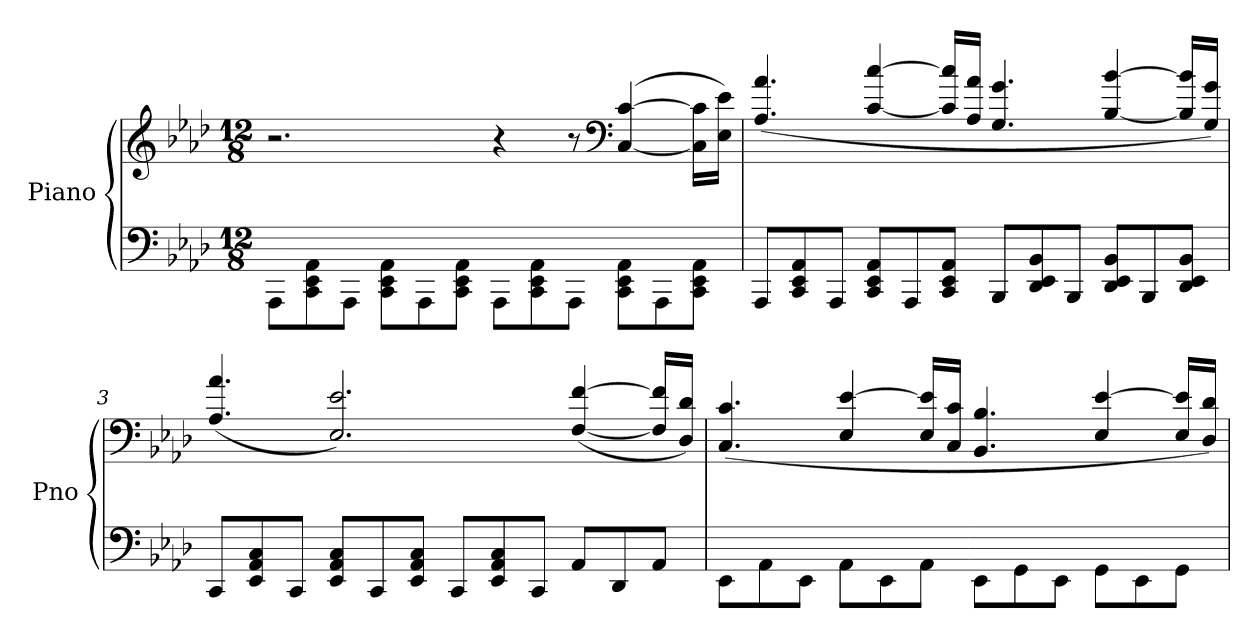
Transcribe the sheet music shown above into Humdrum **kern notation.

**kern	**kern	**dynam
*part1	*part1	*part1
*staff2	*staff1	*staff1/2
*I"Piano	*	*
*I'Pno	*	*
*clefF4	*clefG2	*
*k[b-e-a-d-]	*k[b-e-a-d-]	*
*M12/8	*M12/8	*
=1	=1	=1
!	!	!LO:DY:b
8AAA-\L	2.r	other-dynamics
8CC\ 8EE-\ 8AA-\	.	.
8AAA-\J	.	.
8CC\ 8EE-\ 8AA-\L	.	.
8AAA-\	.	.
8CC\ 8EE-\ 8AA-\J	.	.
8AAA-\L	4r	.
8CC\ 8EE-\ 8AA-\	.	.
8AAA-\J	8r	.
*	*clefF4	*
8CC\ 8EE-\ 8AA-\L	(>[4C/ [4c/	.
8AAA-\	.	.
8CC\ 8EE-\ 8AA-\J	16C\] 16c\]LL	.
.	16E-\ 16e-\JJ)	.
=2	=2	=2
8AAA-/L	(>4.A-/ 4.a-/	.
8CC/ 8EE-/ 8AA-/	.	.
8AAA-/J	.	.
8CC/ 8EE-/ 8AA-/L	[4c/ [4cc/	.
8AAA-/	.	.
8CC/ 8EE-/ 8AA-/J	16c/] 16cc/]LL	.
.	16A-/ 16a-/JJ	.
8BBB-/L	4.G/ 4.g/	.
8DD-/ 8EE-/ 8BB-/	.	.
8BBB-/J	.	.
8DD-/ 8EE-/ 8BB-/L	[4B-/ [4b-/	.
8BBB-/	.	.
8DD-/ 8EE-/ 8BB-/J	16B-/] 16b-/]LL	.
.	16G/ 16g/JJ)	.
!!LO:LB:g=z
=3	=3	=3
8CC/L	(>4.A-/ 4.a-/	.
8EE-/ 8AA-/ 8C/	.	.
8CC/J	.	.
8EE-/ 8AA-/ 8C/L	2.E-/ 2.e-/)	.
8CC/	.	.
8EE-/ 8AA-/ 8C/J	.	.
8CC/L	.	.
8EE-/ 8AA-/ 8C/	.	.
8CC/J	.	.
8AA-/L	(>[4F/ [4f/	.
8DD-/	.	.
8AA-/J	16F/] 16f/]LL	.
.	16D-/ 16d-/JJ)	.
=4	=4	=4
8EE-\L	(>4.C/ 4.c/	.
8AA-\	.	.
8EE-\J	.	.
8AA-\L	4E-/ [4e-/	.
8EE-\	.	.
8AA-\J	16E-/ 16e-/]LL	.
.	16C/ 16c/JJ	.
8EE-\L	4.BB-/ 4.B-/	.
8GG\	.	.
8EE-\J	.	.
8GG\L	4E-/ [4e-/	.
8EE-\	.	.
8GG\J	16E-/ 16e-/]LL	.
.	16D-/ 16d-/JJ)	.
=	=	=
*-	*-	*-
